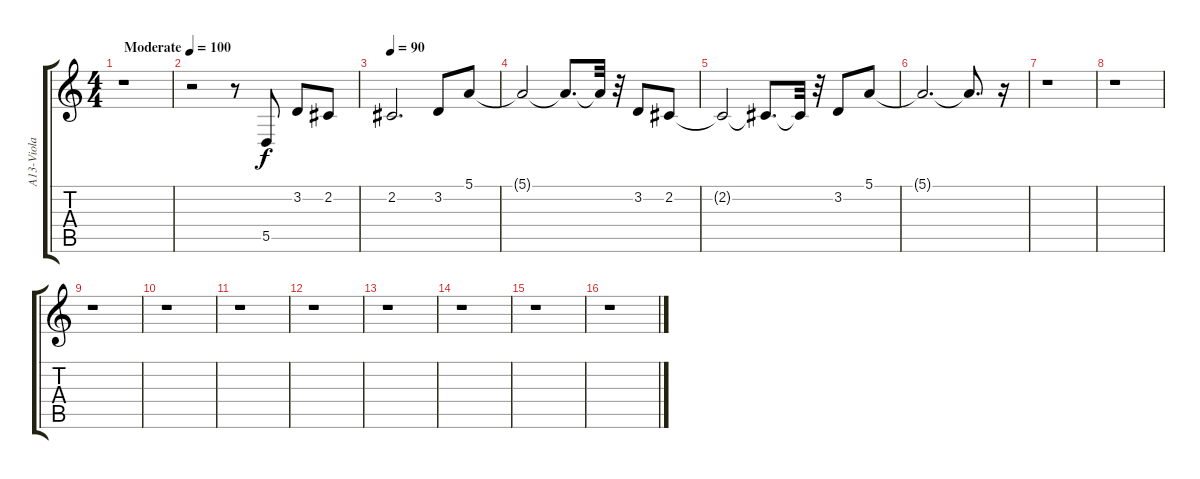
\track ("A13-Viola Atk.: " "A13-Viola ") {instrument viola}
\staff {score tabs}
\tuning (E4 B3 G3 D3 A2 E2) {hide}
\ts (4 4)
\tempo (100 "Moderate")
\clef g2
\ks c
r.1{dy f instrument viola} |
r.2 r.8 5.5.8 3.2.8 2.2.8 |
\tempo 90
2.2.2{d} 3.2.8 5.1.8 |
5.1{t}.2 5.1{t}.8{d} 5.1{t}.32 r.32 3.2.8 2.2.8 |
2.2{t}.2 2.2{t}.8{d} 2.2{t}.32 r.32 3.2.8 5.1.8 |
5.1{t}.2{d} 5.1{t}.8{d} r.16 |
r.1 |
r.1 |
r.1 |
r.1 |
r.1 |
r.1 |
r.1 |
r.1 |
r.1 |
r.1
